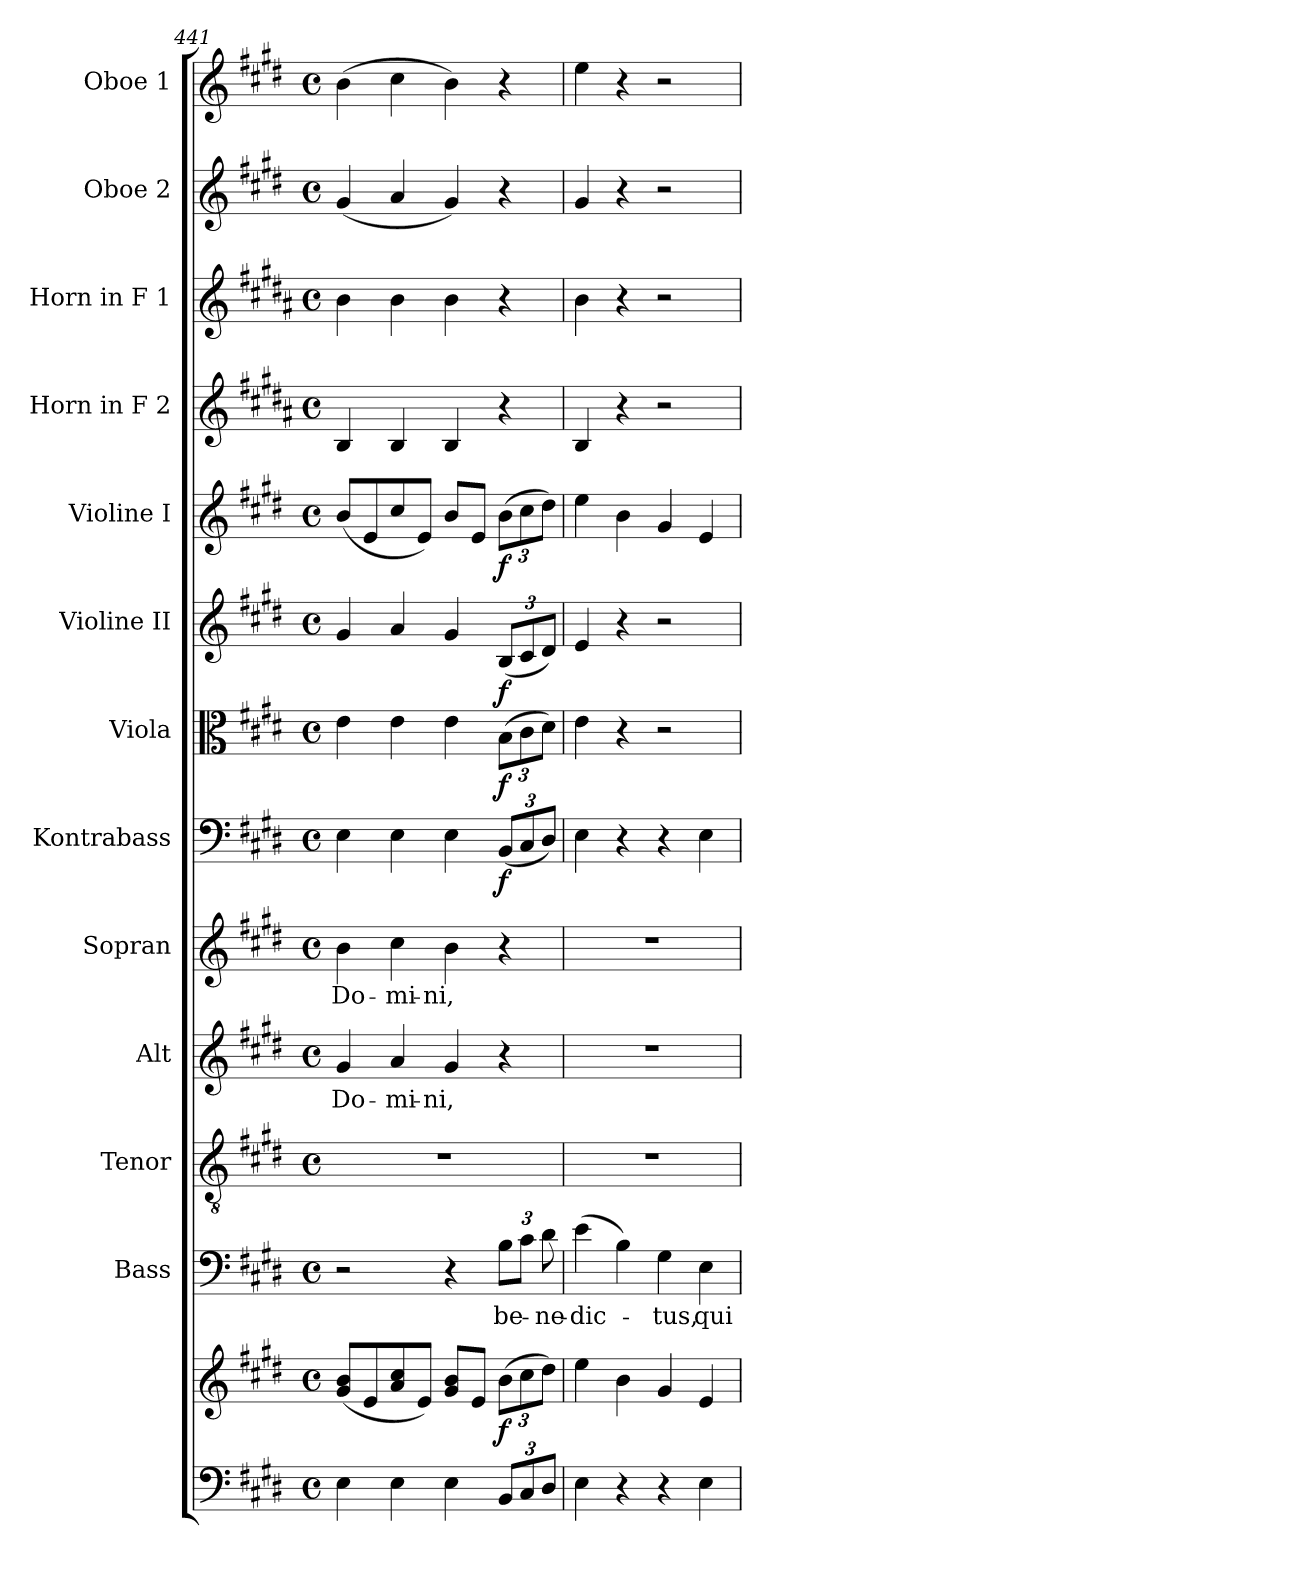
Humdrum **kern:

**kern	**kern	**dynam	**kern	**text	**kern	**kern	**text	**kern	**text	**kern	**dynam	**kern	**dynam	**kern	**dynam	**kern	**dynam	**kern	**kern	**kern	**kern
*part13	*part13	*part13	*part12	*part12	*part11	*part10	*part10	*part9	*part9	*part8	*part8	*part7	*part7	*part6	*part6	*part5	*part5	*part4	*part3	*part2	*part1
*staff14	*staff13	*staff13/14	*staff12	*staff12	*staff11	*staff10	*staff10	*staff9	*staff9	*staff8	*staff8	*staff7	*staff7	*staff6	*staff6	*staff5	*staff5	*staff4	*staff3	*staff2	*staff1
*	*	*	*I"Bass	*	*I"Tenor	*I"Alt	*	*I"Sopran	*	*I"Kontrabass	*	*I"Viola	*	*I"Violine II	*	*I"Violine I	*	*I"Horn in F 2	*I"Horn in F 1	*I"Oboe 2	*I"Oboe 1
*	*	*	*I'B.	*	*I'T.	*I'A.	*	*I'S.	*	*I'Kb.	*	*I'Vla.	*	*I'Vl. II	*	*I'Vl. I	*	*	*	*I'Ob.. 2	*I'Ob. 1
*clefF4	*clefG2	*	*clefF4	*	*clefGv2	*clefG2	*	*clefG2	*	*clefF4	*	*clefC3	*	*clefG2	*	*clefG2	*	*clefG2	*clefG2	*clefG2	*clefG2
*	*	*	*	*	*	*	*	*	*	*ITrd7c12	*	*	*	*	*	*	*	*ITrd4c7	*ITrd4c7	*	*
*k[f#c#g#d#]	*k[f#c#g#d#]	*	*k[f#c#g#d#]	*	*k[f#c#g#d#]	*k[f#c#g#d#]	*	*k[f#c#g#d#]	*	*k[f#c#g#d#]	*	*k[f#c#g#d#]	*	*k[f#c#g#d#]	*	*k[f#c#g#d#]	*	*k[f#c#g#d#]	*k[f#c#g#d#]	*k[f#c#g#d#]	*k[f#c#g#d#]
*E:	*E:	*	*E:	*	*E:	*E:	*	*E:	*	*E:	*	*E:	*	*E:	*	*E:	*	*E:	*E:	*E:	*E:
*M4/4	*M4/4	*	*M4/4	*	*M4/4	*M4/4	*	*M4/4	*	*M4/4	*	*M4/4	*	*M4/4	*	*M4/4	*	*M4/4	*M4/4	*M4/4	*M4/4
*met(c)	*met(c)	*	*met(c)	*	*met(c)	*met(c)	*	*met(c)	*	*met(c)	*	*met(c)	*	*met(c)	*	*met(c)	*	*met(c)	*met(c)	*met(c)	*met(c)
=441	=441	=441	=441	=441	=441	=441	=441	=441	=441	=441	=441	=441	=441	=441	=441	=441	=441	=441	=441	=441	=441
!	!	!	!	!	!	!	!LO:LY:b	!	!LO:LY:b	!	!	!	!	!	!	!	!	!	!	!	!
4E\	(<8g#/ 8b/L	.	2r	.	1r	4g#/	Do-	4b\	Do-	4EE\	.	4e\	.	4g#/	.	(<8b/L	.	4E/	4e\	(<4g#/	(>4b\
.	8e/	.	.	.	.	.	.	.	.	.	.	.	.	.	.	8e/	.	.	.	.	.
!	!	!	!	!	!	!	!LO:LY:b	!	!LO:LY:b	!	!	!	!	!	!	!	!	!	!	!	!
4E\	8a/ 8cc#/	.	.	.	.	4a/	-mi-	4cc#\	-mi-	4EE\	.	4e\	.	4a/	.	8cc#/	.	4E/	4e\	4a/	4cc#\
.	8e/J)	.	.	.	.	.	.	.	.	.	.	.	.	.	.	8e/J)	.	.	.	.	.
!	!	!	!	!	!	!	!LO:LY:b	!	!LO:LY:b	!	!	!	!	!	!	!	!	!	!	!	!
4E\	8g#/ 8b/L	.	4r	.	.	4g#/	-ni,	4b\	-ni,	4EE\	.	4e\	.	4g#/	.	8b/L	.	4E/	4e\	4g#/)	4b\)
.	8e/J	.	.	.	.	.	.	.	.	.	.	.	.	.	.	8e/J	.	.	.	.	.
*	*	*	*Xbrackettup	*	*	*	*	*	*	*	*	*	*	*	*	*	*	*	*	*	*
!	!	!LO:DY:b	!	!LO:LY:b	!	!	!	!	!	!	!LO:DY:b	!	!LO:DY:b	!	!LO:DY:b	!	!LO:DY:b	!	!	!	!
12BB/L	(>12b\L	f	12B\L	be-	.	4r	.	4r	.	(<12BBB/L	f	(>12B\L	f	(<12B/L	f	(>12b\L	f	4r	4r	4r	4r
12C#/	12cc#\	.	12c#\J	.	.	.	.	.	.	12CC#/	.	12c#\	.	12c#/	.	12cc#\	.	.	.	.	.
!	!	!	!	!LO:LY:b	!	!	!	!	!	!	!	!	!	!	!	!	!	!	!	!	!
12D#/J	12dd#\J)	.	12d#\	-ne-	.	.	.	.	.	12DD#/J)	.	12d#\J)	.	12d#/J)	.	12dd#\J)	.	.	.	.	.
=442	=442	=442	=442	=442	=442	=442	=442	=442	=442	=442	=442	=442	=442	=442	=442	=442	=442	=442	=442	=442	=442
!	!	!	!	!LO:LY:b	!	!	!	!	!	!	!	!	!	!	!	!	!	!	!	!	!
4E\	4ee\	.	(>4e\	-dic-	1r	1r	.	1r	.	4EE\	.	4e\	.	4e/	.	4ee\	.	4E/	4e\	4g#/	4ee\
4r	4b\	.	4B\)	.	.	.	.	.	.	4r	.	4r	.	4r	.	4b\	.	4r	4r	4r	4r
!	!	!	!	!LO:LY:b	!	!	!	!	!	!	!	!	!	!	!	!	!	!	!	!	!
4r	4g#/	.	4G#\	-tus,	.	.	.	.	.	4r	.	2r	.	2r	.	4g#/	.	2r	2r	2r	2r
!	!	!	!	!LO:LY:b	!	!	!	!	!	!	!	!	!	!	!	!	!	!	!	!	!
4E\	4e/	.	4E\	qui	.	.	.	.	.	4EE\	.	.	.	.	.	4e/	.	.	.	.	.
=	=	=	=	=	=	=	=	=	=	=	=	=	=	=	=	=	=	=	=	=	=
*-	*-	*-	*-	*-	*-	*-	*-	*-	*-	*-	*-	*-	*-	*-	*-	*-	*-	*-	*-	*-	*-
